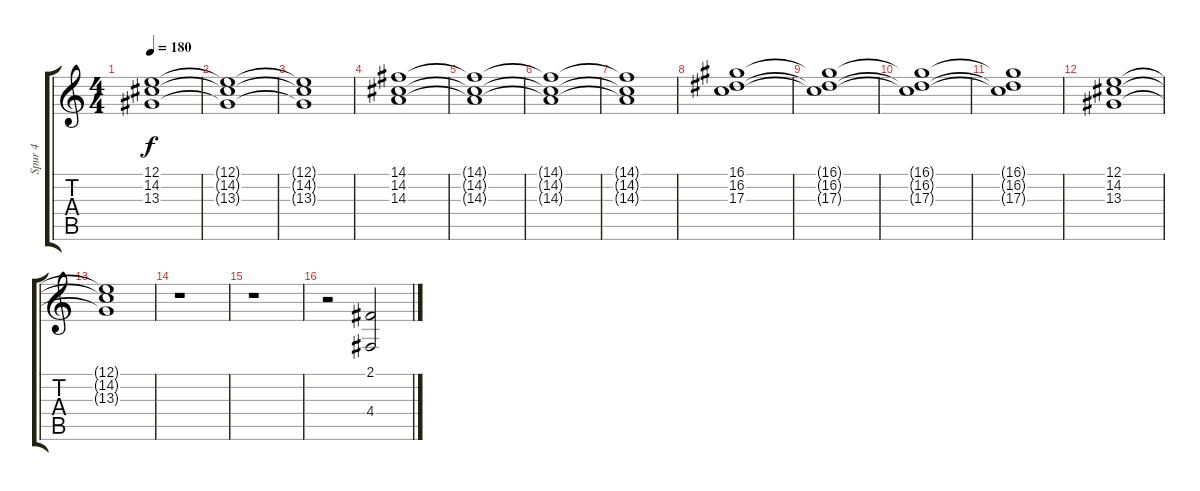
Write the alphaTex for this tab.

\track ("Spur 4" "Spur 4") {instrument synthstrings1}
\staff {score tabs}
\tuning (E4 B3 G3 D3 A2 E2) {hide}
\ts (4 4)
\tempo 180
\clef g2
\ks c
(12.1{t} 14.2{t} 13.3{t}).1{dy f} |
(12.1{t} 14.2{t} 13.3{t}).1 |
(12.1{t} 14.2{t} 13.3{t}).1 |
(14.1 14.2 14.3).1 |
(14.1{t} 14.2{t} 14.3{t}).1 |
(14.1{t} 14.2{t} 14.3{t}).1 |
(14.1{t} 14.2{t} 14.3{t}).1 |
(16.1 16.2 17.3).1 |
(16.1{t} 16.2{t} 17.3{t}).1 |
(16.1{t} 16.2{t} 17.3{t}).1 |
(16.1{t} 16.2{t} 17.3{t}).1 |
(12.1 14.2 13.3).1 |
(12.1{t} 14.2{t} 13.3{t}).1 |
r.1 |
r.1 |
r.2 (2.1 4.4).2{volume 14}
